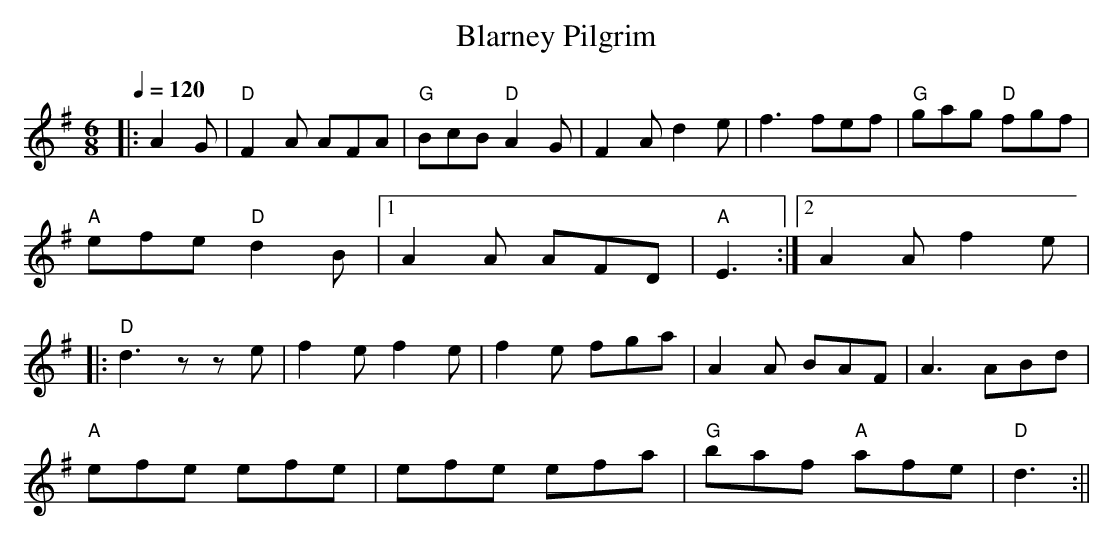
X:1
T:Blarney Pilgrim
M:6/8
L:1/8
Q:1/4=120
K:G
|:A2G|"D"F2A AFA|"G"BcB "D"A2G|F2A d2e|f3 fef|"G"gag "D"fgf|!
"A"efe "D"d2B|1 A2A AFD|"A"E3:|2 A2A f2e|!
|:"D"d3 zze|f2e f2e|f2e fga|A2A BAF|A3 ABd|!
"A"efe efe|efe efa|"G"baf "A"afe|"D"d3:||
